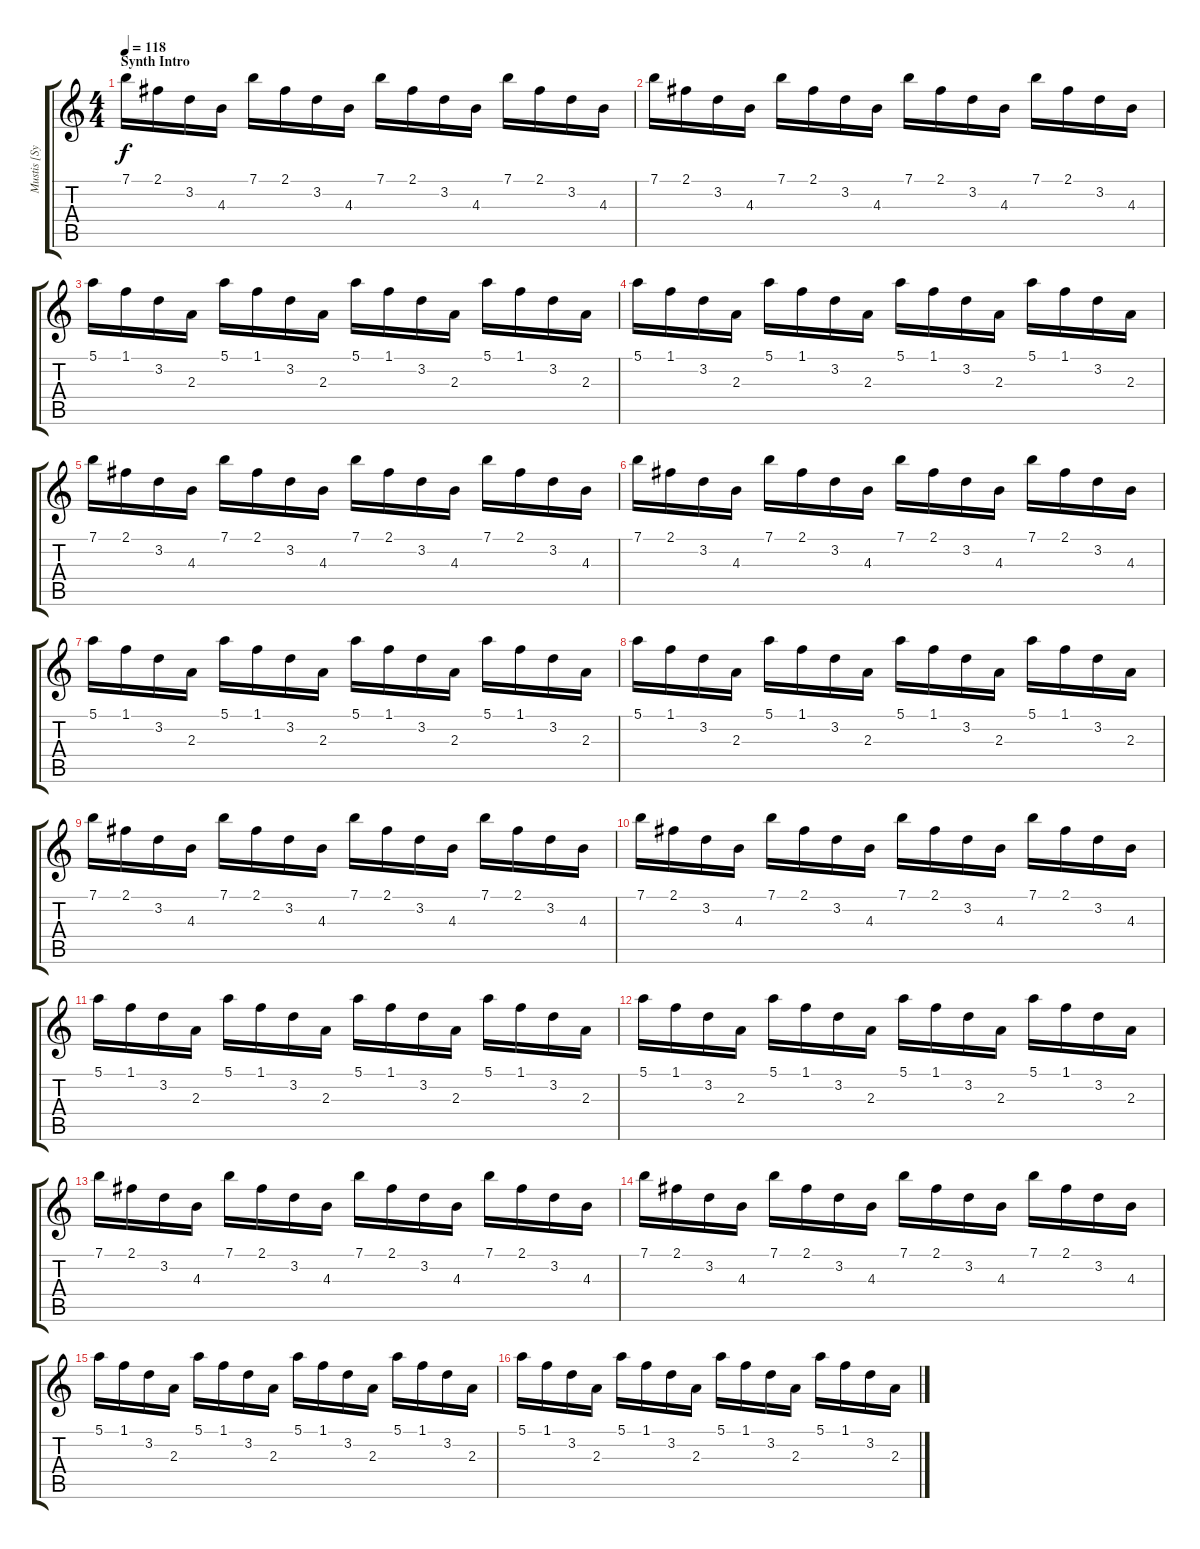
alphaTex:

\track ("Mustis [Synthesizers] " "Mustis [Sy") {instrument celesta}
\staff {score tabs}
\tuning (E5 B4 G4 D4 A3 E3) {hide}
\ts (4 4)
\section ("" "Synth Intro")
\tempo 118
\clef g2
\ks c
7.1.16{dy f instrument celesta} 2.1.16 3.2.16 4.3.16 7.1.16 2.1.16 3.2.16 4.3.16 7.1.16 2.1.16 3.2.16 4.3.16 7.1.16 2.1.16 3.2.16 4.3.16 |
7.1.16 2.1.16 3.2.16 4.3.16 7.1.16 2.1.16 3.2.16 4.3.16 7.1.16 2.1.16 3.2.16 4.3.16 7.1.16 2.1.16 3.2.16 4.3.16 |
5.1.16 1.1.16 3.2.16 2.3.16 5.1.16 1.1.16 3.2.16 2.3.16 5.1.16 1.1.16 3.2.16 2.3.16 5.1.16 1.1.16 3.2.16 2.3.16 |
5.1.16 1.1.16 3.2.16 2.3.16 5.1.16 1.1.16 3.2.16 2.3.16 5.1.16 1.1.16 3.2.16 2.3.16 5.1.16 1.1.16 3.2.16 2.3.16 |
7.1.16 2.1.16 3.2.16 4.3.16 7.1.16 2.1.16 3.2.16 4.3.16 7.1.16 2.1.16 3.2.16 4.3.16 7.1.16 2.1.16 3.2.16 4.3.16 |
7.1.16 2.1.16 3.2.16 4.3.16 7.1.16 2.1.16 3.2.16 4.3.16 7.1.16 2.1.16 3.2.16 4.3.16 7.1.16 2.1.16 3.2.16 4.3.16 |
5.1.16 1.1.16 3.2.16 2.3.16 5.1.16 1.1.16 3.2.16 2.3.16 5.1.16 1.1.16 3.2.16 2.3.16 5.1.16 1.1.16 3.2.16 2.3.16 |
5.1.16 1.1.16 3.2.16 2.3.16 5.1.16 1.1.16 3.2.16 2.3.16 5.1.16 1.1.16 3.2.16 2.3.16 5.1.16 1.1.16 3.2.16 2.3.16 |
7.1.16 2.1.16 3.2.16 4.3.16 7.1.16 2.1.16 3.2.16 4.3.16 7.1.16 2.1.16 3.2.16 4.3.16 7.1.16 2.1.16 3.2.16 4.3.16 |
7.1.16 2.1.16 3.2.16 4.3.16 7.1.16 2.1.16 3.2.16 4.3.16 7.1.16 2.1.16 3.2.16 4.3.16 7.1.16 2.1.16 3.2.16 4.3.16 |
5.1.16 1.1.16 3.2.16 2.3.16 5.1.16 1.1.16 3.2.16 2.3.16 5.1.16 1.1.16 3.2.16 2.3.16 5.1.16 1.1.16 3.2.16 2.3.16 |
5.1.16 1.1.16 3.2.16 2.3.16 5.1.16 1.1.16 3.2.16 2.3.16 5.1.16 1.1.16 3.2.16 2.3.16 5.1.16 1.1.16 3.2.16 2.3.16 |
7.1.16 2.1.16 3.2.16 4.3.16 7.1.16 2.1.16 3.2.16 4.3.16 7.1.16 2.1.16 3.2.16 4.3.16 7.1.16 2.1.16 3.2.16 4.3.16 |
7.1.16 2.1.16 3.2.16 4.3.16 7.1.16 2.1.16 3.2.16 4.3.16 7.1.16 2.1.16 3.2.16 4.3.16 7.1.16 2.1.16 3.2.16 4.3.16 |
5.1.16 1.1.16 3.2.16 2.3.16 5.1.16 1.1.16 3.2.16 2.3.16 5.1.16 1.1.16 3.2.16 2.3.16 5.1.16 1.1.16 3.2.16 2.3.16 |
5.1.16 1.1.16 3.2.16 2.3.16 5.1.16 1.1.16 3.2.16 2.3.16 5.1.16 1.1.16 3.2.16 2.3.16 5.1.16 1.1.16 3.2.16 2.3.16
